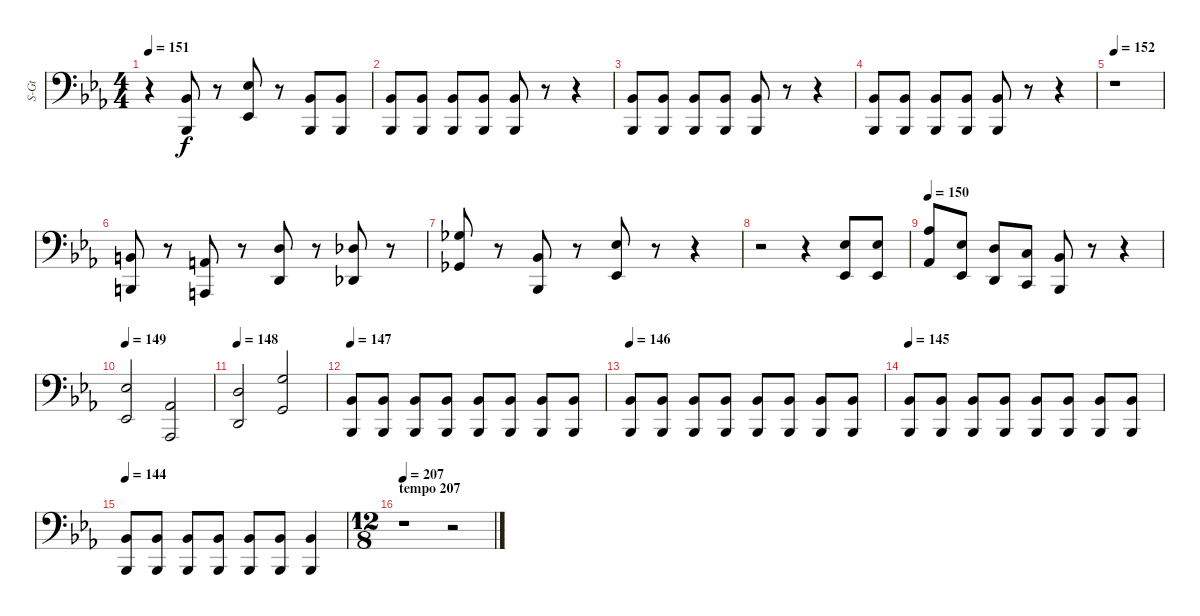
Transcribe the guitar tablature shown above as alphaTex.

\bracketExtendMode groupsimilarinstruments
\otherSystemsTrackNameOrientation horizontal
\track ("Piano (LH)" "S-Gt") {instrument acousticgrandpiano}
\staff {score}
\tuning (F2 C2 F1 C1 F0 C0)
\ts (4 4)
\tempo 151
\clef f4
\ks eb
r.4{dy f beam Down} (10.2{acc b} 10.4{acc b}).8{beam Up} r.8{beam Up} (10.1{acc b} 10.3{acc b}).8{beam Up} r.8{beam Up} (10.2{acc b} 10.4{acc b}).8{beam Up} (10.2{acc b} 10.4{acc b}).8{beam Up} |
(10.2{acc b} 10.4{acc b}).8{beam Up} (10.2{acc b} 10.4{acc b}).8{beam Up} (10.2{acc b} 10.4{acc b}).8{beam Up} (10.2{acc b} 10.4{acc b}).8{beam Up} (10.2{acc b} 10.4{acc b}).8{beam Up} r.8{beam Up} r.4{beam Up} |
(10.2{acc b} 10.4{acc b}).8{beam Up} (10.2{acc b} 10.4{acc b}).8{beam Up} (10.2{acc b} 10.4{acc b}).8{beam Up} (10.2{acc b} 10.4{acc b}).8{beam Up} (10.2{acc b} 10.4{acc b}).8{beam Up} r.8{beam Up} r.4{beam Up} |
(10.2{acc b} 10.4{acc b}).8{beam Up} (10.2{acc b} 10.4{acc b}).8{beam Up} (10.2{acc b} 10.4{acc b}).8{beam Up} (10.2{acc b} 10.4{acc b}).8{beam Up} (10.2{acc b} 10.4{acc b}).8{beam Up} r.8{beam Up} r.4{beam Up} |
\tempo 152
r.1{beam Down} |
(6.1{acc forcenatural} 6.3{acc forcenatural}).8{beam Up} r.8{beam Up} (4.1{acc forcenatural} 4.3{acc forcenatural}).8{beam Up} r.8{beam Up} (9.1{acc forcenatural} 9.3{acc forcenatural}).8{beam Up} r.8{beam Up} (8.1{acc b} 8.3{acc b}).8{beam Up} r.8{beam Up} |
(13.1{acc b} 13.3{acc b}).8{beam Up} r.8{beam Up} (10.2{acc b} 10.4{acc b}).8{beam Up} r.8{beam Up} (10.1{acc b} 10.3{acc b}).8{beam Up} r.8{beam Up} r.4{beam Up} |
r.2{beam Down} r.4{beam Down} (10.1{acc b} 10.3{acc b}).8{beam Up} (10.1{acc b} 10.3{acc b}).8{beam Up} |
\tempo 150
(15.1{acc b} 15.3{acc b}).8{beam Up} (15.2{acc b} 15.4{acc b}).8{beam Up} (14.2{acc forcenatural} 14.4{acc forcenatural}).8{beam Up} (12.2{acc forcenatural} 12.4{acc forcenatural}).8{beam Up} (10.2{acc b} 10.4{acc b}).8{beam Up} r.8{beam Up} r.4{beam Up} |
\tempo 149
(10.1{acc b} 10.3{acc b}).2{beam Up} (8.2{acc b} 8.4{acc b}).2{beam Up} |
\tempo 148
(9.1{acc forcenatural} 9.3{acc forcenatural}).2{beam Up} (14.1{acc forcenatural} 14.3{acc forcenatural}).2{beam Up} |
\tempo 147
(10.2{acc b} 10.4{acc b}).8{beam Up} (10.2{acc b} 10.4{acc b}).8{beam Up} (10.2{acc b} 10.4{acc b}).8{beam Up} (10.2{acc b} 10.4{acc b}).8{beam Up} (10.2{acc b} 10.4{acc b}).8{beam Up} (10.2{acc b} 10.4{acc b}).8{beam Up} (10.2{acc b} 10.4{acc b}).8{beam Up} (10.2{acc b} 10.4{acc b}).8{beam Up} |
\tempo 146
(10.2{acc b} 10.4{acc b}).8{beam Up} (10.2{acc b} 10.4{acc b}).8{beam Up} (10.2{acc b} 10.4{acc b}).8{beam Up} (10.2{acc b} 10.4{acc b}).8{beam Up} (10.2{acc b} 10.4{acc b}).8{beam Up} (10.2{acc b} 10.4{acc b}).8{beam Up} (10.2{acc b} 10.4{acc b}).8{beam Up} (10.2{acc b} 10.4{acc b}).8{beam Up} |
\tempo 145
(10.2{acc b} 10.4{acc b}).8{beam Up} (10.2{acc b} 10.4{acc b}).8{beam Up} (10.2{acc b} 10.4{acc b}).8{beam Up} (10.2{acc b} 10.4{acc b}).8{beam Up} (10.2{acc b} 10.4{acc b}).8{beam Up} (10.2{acc b} 10.4{acc b}).8{beam Up} (10.2{acc b} 10.4{acc b}).8{beam Up} (10.2{acc b} 10.4{acc b}).8{beam Up} |
\tempo 144
(10.2{acc b} 10.4{acc b}).8{beam Up} (10.2{acc b} 10.4{acc b}).8{beam Up} (10.2{acc b} 10.4{acc b}).8{beam Up} (10.2{acc b} 10.4{acc b}).8{beam Up} (10.2{acc b} 10.4{acc b}).8{beam Up} (10.2{acc b} 10.4{acc b}).8{beam Up} (10.2{acc b} 10.4{acc b}).4{beam Up} |
\ts (12 8)
\section ("" "tempo 207")
\tempo 207
r.1{beam Down} r.2{beam Down}
